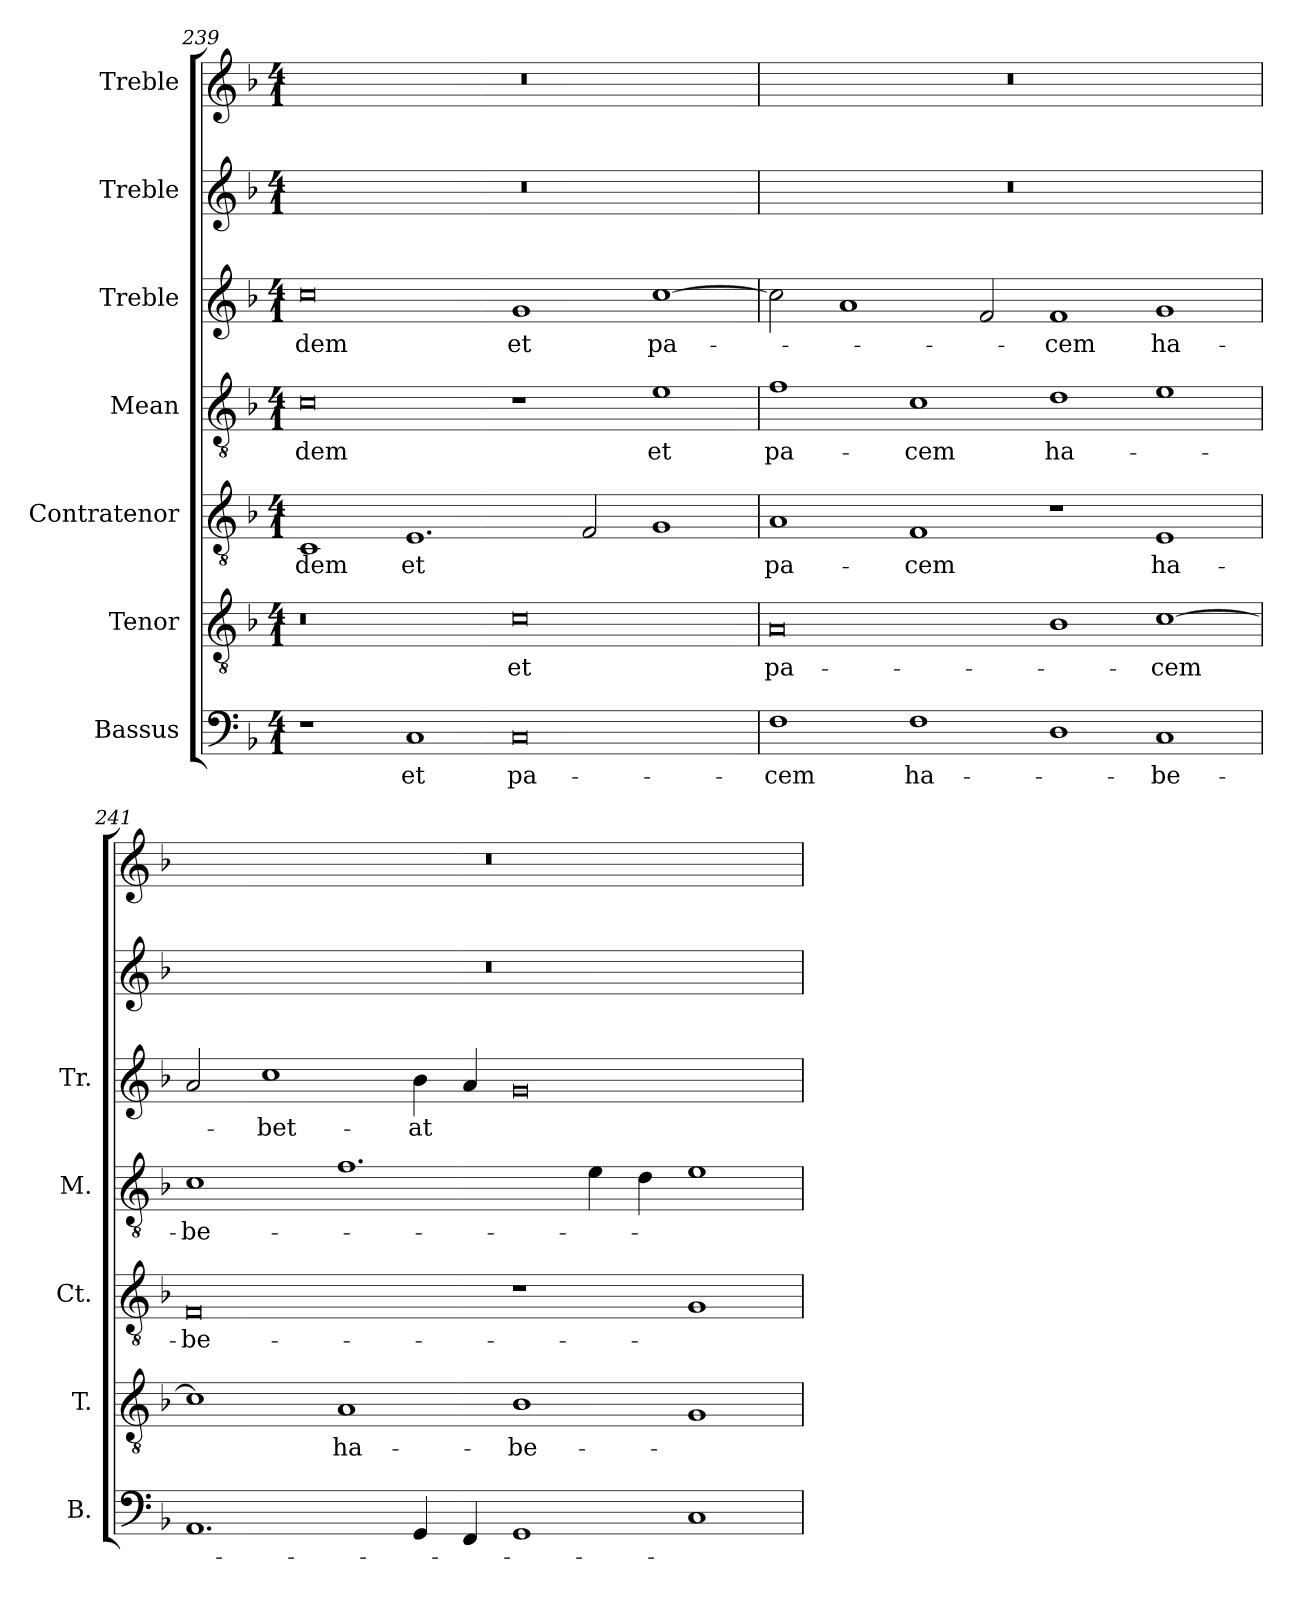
**kern	**text	**kern	**text	**kern	**text	**kern	**text	**kern	**text	**kern	**kern
*part7	*part7	*part6	*part6	*part5	*part5	*part4	*part4	*part3	*part3	*part2	*part1
*staff7	*staff7	*staff6	*staff6	*staff5	*staff5	*staff4	*staff4	*staff3	*staff3	*staff2	*staff1
*I"Bassus	*	*I"Tenor	*	*I"Contratenor	*	*I"Mean	*	*I"Treble	*	*I"Treble	*I"Treble
*I'B.	*	*I'T.	*	*I'Ct.	*	*I'M.	*	*I'Tr.	*	*	*
!!LO:LB:g=z
*clefF4	*	*clefGv2	*	*clefGv2	*	*clefGv2	*	*clefG2	*	*clefG2	*clefG2
*	*	*ITrd7c12	*	*ITrd7c12	*	*ITrd7c12	*	*	*	*	*
*k[b-]	*	*k[b-]	*	*k[b-]	*	*k[b-]	*	*k[b-]	*	*k[b-]	*k[b-]
*F:	*	*F:	*	*F:	*	*F:	*	*F:	*	*F:	*F:
*M4/1	*	*M4/1	*	*M4/1	*	*M4/1	*	*M4/1	*	*M4/1	*M4/1
=239	=239	=239	=239	=239	=239	=239	=239	=239	=239	=239	=239
!	!	!	!	!	!LO:LY:b:color=#000000	!	!	!	!	!	!
!	!	!	!	!	!	!	!LO:LY:b:color=#000000	!	!	!	!
!	!	!	!	!	!	!	!	!	!LO:LY:b:color=#000000	!LO:N:vis=1	!LO:N:vis=1
1r	.	0r	.	1CCi	-dem	0Ci	-dem	0cci	-dem	00r	00r
!	!LO:LY:b:color=#000000	!	!	!	!	!	!	!	!	!	!
!	!	!	!	!	!LO:LY:b:color=#000000	!	!	!	!	!	!
1Ci	et	.	.	1.EEi	et	.	.	.	.	.	.
!	!LO:LY:b:color=#000000	!	!	!	!	!	!	!	!	!	!
!	!	!	!LO:LY:b:color=#000000	!	!	!	!	!	!	!	!
!	!	!	!	!	!	!	!	!	!LO:LY:b:color=#000000	!	!
0Ci	pa-	0Ci	et	.	.	1r	.	1gi	et	.	.
.	.	.	.	2FFi/	.	.	.	.	.	.	.
!	!	!	!	!	!	!	!LO:LY:b:color=#000000	!	!	!	!
!	!	!	!	!	!	!	!	!	!LO:LY:b:color=#000000	!	!
.	.	.	.	1GGi	.	1Ei	et	[>1cci	pa-	.	.
=240`	=240`	=240`	=240`	=240`	=240`	=240`	=240`	=240`	=240`	=240`	=240`
!	!LO:LY:b:color=#000000	!	!	!	!	!	!	!	!	!	!
!	!	!	!LO:LY:b:color=#000000	!	!	!	!	!	!	!	!
!	!	!	!	!	!LO:LY:b:color=#000000	!	!	!	!	!	!
!	!	!	!	!	!	!	!LO:LY:b:color=#000000	!	!	!LO:N:vis=1	!LO:N:vis=1
1Fi	-cem	0AAi	pa-	1AAi	pa-	1Fi	pa-	2cci\]	.	00r	00r
.	.	.	.	.	.	.	.	1ai	.	.	.
!	!LO:LY:b:color=#000000	!	!	!	!	!	!	!	!	!	!
!	!	!	!	!	!LO:LY:b:color=#000000	!	!	!	!	!	!
!	!	!	!	!	!	!	!LO:LY:b:color=#000000	!	!	!	!
1Fi	ha-	.	.	1FFi	-cem	1Ci	-cem	.	.	.	.
.	.	.	.	.	.	.	.	2fi/	.	.	.
!	!	!	!	!	!	!	!LO:LY:b:color=#000000	!	!	!	!
!	!	!	!	!	!	!	!	!	!LO:LY:b:color=#000000	!	!
1Di	.	1BB-i	.	1r	.	1Di	ha-	1fi	-cem	.	.
!	!LO:LY:b:color=#000000	!	!	!	!	!	!	!	!	!	!
!	!	!	!LO:LY:b:color=#000000	!	!	!	!	!	!	!	!
!	!	!	!	!	!LO:LY:b:color=#000000	!	!	!	!	!	!
!	!	!	!	!	!	!	!	!	!LO:LY:b:color=#000000	!	!
1Ci	-be-	[>1Ci	-cem	1EEi	ha-	1Ei	.	1gi	ha-	.	.
=241`	=241`	=241`	=241`	=241`	=241`	=241`	=241`	=241`	=241`	=241`	=241`
!	!	!	!	!	!LO:LY:b:color=#000000	!	!	!	!	!	!
!	!	!	!	!	!	!	!LO:LY:b:color=#000000	!	!	!LO:N:vis=1	!LO:N:vis=1
1.AAi	.	1Ci]	.	0FFi	-be-	1Ci	-be-	2ai/	.	00r	00r
!	!	!	!	!	!	!	!	!	!LO:LY:b:color=#000000	!	!
.	.	.	.	.	.	.	.	1cci	-bet-	.	.
!	!	!	!LO:LY:b:color=#000000	!	!	!	!	!	!	!	!
.	.	1AAi	ha-	.	.	1.Fi	.	.	.	.	.
!	!	!	!	!	!	!	!	!	!LO:LY:b:color=#000000	!	!
4GGi/	.	.	.	.	.	.	.	4b-i\	-at	.	.
4FFi/	.	.	.	.	.	.	.	4ai/	.	.	.
!	!	!	!LO:LY:b:color=#000000	!	!	!	!	!	!	!	!
1GGi	.	1BB-i	-be-	1r	.	.	.	0gi	.	.	.
.	.	.	.	.	.	4Ei\	.	.	.	.	.
.	.	.	.	.	.	4Di\	.	.	.	.	.
1Ci	.	1GGi	.	1GGi	.	1Ei	.	.	.	.	.
=`	=`	=`	=`	=`	=`	=`	=`	=`	=`	=`	=`
*-	*-	*-	*-	*-	*-	*-	*-	*-	*-	*-	*-
